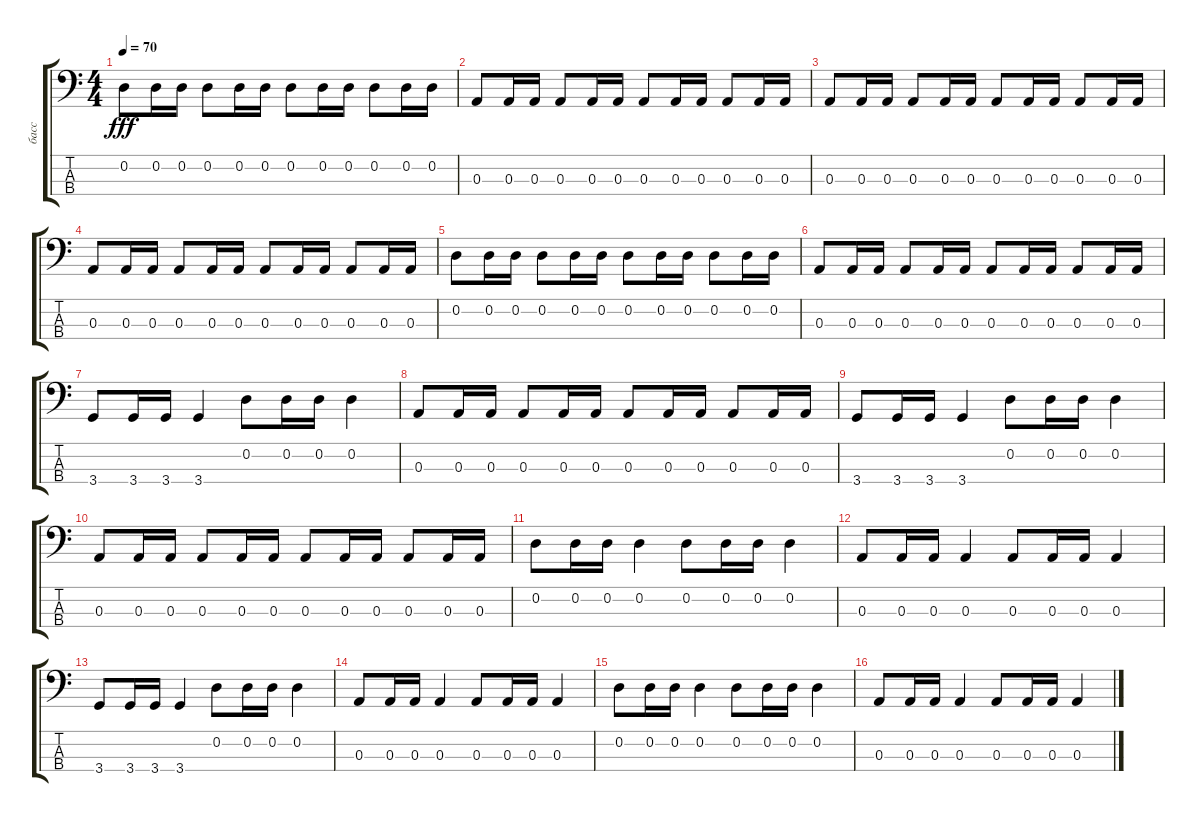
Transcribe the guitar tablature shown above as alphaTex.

\track ("басс" "басс") {instrument electricbasspick}
\staff {score tabs}
\tuning (G2 D2 A1 E1) {hide}
\ts (4 4)
\tempo 70
\clef f4
\ks c
0.2.8{dy fff} 0.2.16 0.2.16 0.2.8 0.2.16 0.2.16 0.2.8 0.2.16 0.2.16 0.2.8 0.2.16 0.2.16 |
0.3.8 0.3.16 0.3.16 0.3.8 0.3.16 0.3.16 0.3.8 0.3.16 0.3.16 0.3.8 0.3.16 0.3.16 |
0.3.8 0.3.16 0.3.16 0.3.8 0.3.16 0.3.16 0.3.8 0.3.16 0.3.16 0.3.8 0.3.16 0.3.16 |
0.3.8 0.3.16 0.3.16 0.3.8 0.3.16 0.3.16 0.3.8 0.3.16 0.3.16 0.3.8 0.3.16 0.3.16 |
0.2.8 0.2.16 0.2.16 0.2.8 0.2.16 0.2.16 0.2.8 0.2.16 0.2.16 0.2.8 0.2.16 0.2.16 |
0.3.8 0.3.16 0.3.16 0.3.8 0.3.16 0.3.16 0.3.8 0.3.16 0.3.16 0.3.8 0.3.16 0.3.16 |
3.4.8 3.4.16 3.4.16 3.4.4 0.2.8 0.2.16 0.2.16 0.2.4 |
0.3.8 0.3.16 0.3.16 0.3.8 0.3.16 0.3.16 0.3.8 0.3.16 0.3.16 0.3.8 0.3.16 0.3.16 |
3.4.8 3.4.16 3.4.16 3.4.4 0.2.8 0.2.16 0.2.16 0.2.4 |
0.3.8 0.3.16 0.3.16 0.3.8 0.3.16 0.3.16 0.3.8 0.3.16 0.3.16 0.3.8 0.3.16 0.3.16 |
0.2.8 0.2.16 0.2.16 0.2.4 0.2.8 0.2.16 0.2.16 0.2.4 |
0.3.8 0.3.16 0.3.16 0.3.4 0.3.8 0.3.16 0.3.16 0.3.4 |
3.4.8 3.4.16 3.4.16 3.4.4 0.2.8 0.2.16 0.2.16 0.2.4 |
0.3.8 0.3.16 0.3.16 0.3.4 0.3.8 0.3.16 0.3.16 0.3.4 |
0.2.8 0.2.16 0.2.16 0.2.4 0.2.8 0.2.16 0.2.16 0.2.4 |
0.3.8 0.3.16 0.3.16 0.3.4 0.3.8 0.3.16 0.3.16 0.3.4
